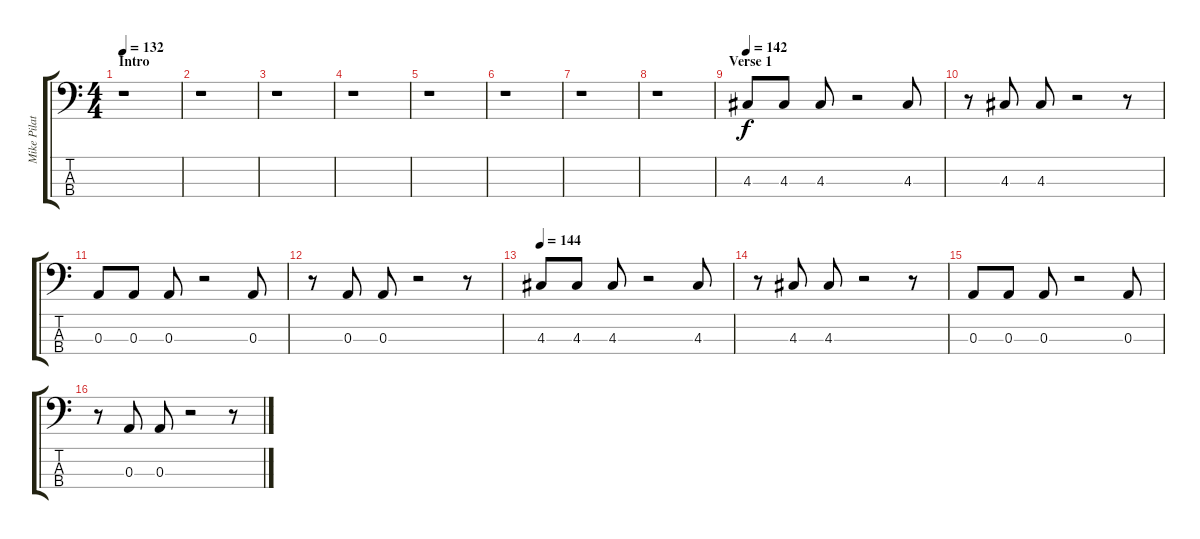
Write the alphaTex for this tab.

\track ("Mike Pilato" "Mike Pilat") {instrument electricbasspick}
\staff {score tabs}
\tuning (G2 D2 A1 E1) {hide}
\ts (4 4)
\section ("" "Intro")
\tempo 132
\clef f4
\ks c
r.1{dy f instrument electricbasspick} |
r.1 |
r.1 |
r.1 |
r.1 |
r.1 |
r.1 |
r.1 |
\section ("" "Verse 1")
\tempo 142
4.3.8 4.3.8 4.3.8 r.2 4.3.8 |
r.8 4.3.8 4.3.8 r.2 r.8 |
0.3.8 0.3.8 0.3.8 r.2 0.3.8 |
r.8 0.3.8 0.3.8 r.2 r.8 |
\tempo 144
4.3.8 4.3.8 4.3.8 r.2 4.3.8 |
r.8 4.3.8 4.3.8 r.2 r.8 |
0.3.8 0.3.8 0.3.8 r.2 0.3.8 |
r.8 0.3.8 0.3.8 r.2 r.8
